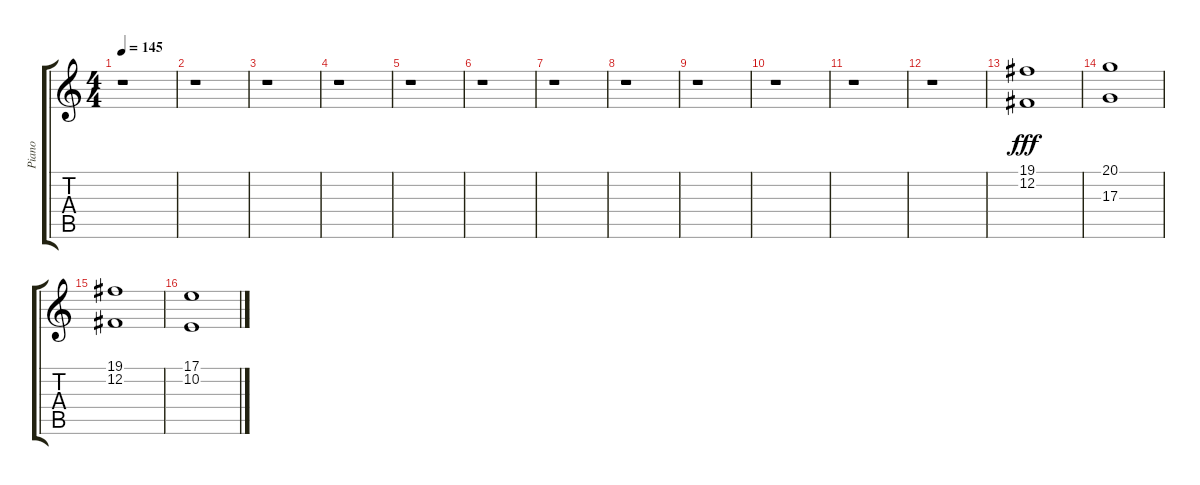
\track ("Piano" "Piano") {instrument brightacousticpiano}
\staff {score tabs}
\tuning (B3 Gb3 D3 A2 E2 B1) {hide}
\ts (4 4)
\tempo 145
\clef g2
\ks c
r.1{dy f} |
r.1 |
r.1 |
r.1 |
r.1 |
r.1 |
r.1 |
r.1 |
r.1 |
r.1 |
r.1 |
r.1 |
(19.1 12.2).1{dy fff} |
(20.1 17.3).1 |
(19.1 12.2).1 |
(17.1 10.2).1
